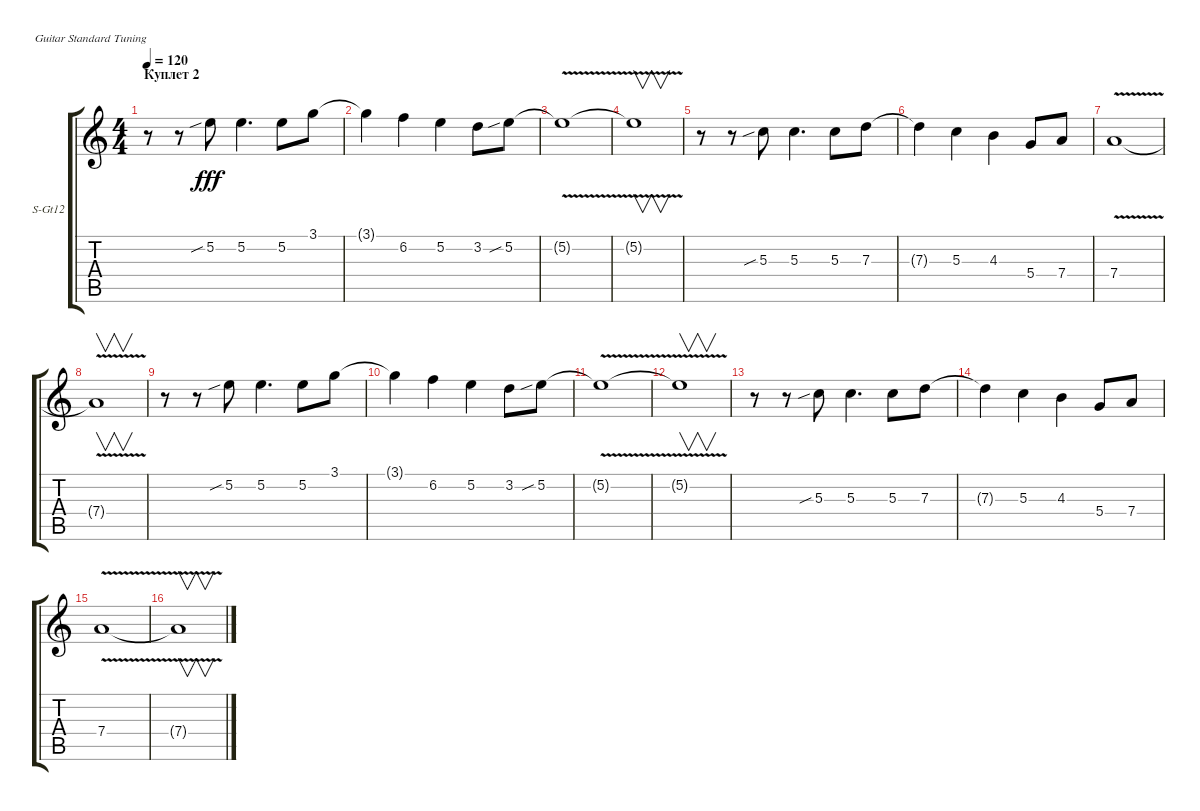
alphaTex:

\defaultSystemsLayout 4
\bracketExtendMode groupsimilarinstruments
\firstSystemTrackNameOrientation horizontal
\otherSystemsTrackNameOrientation horizontal
\track ("Vox" "S-Gt12") {instrument acousticguitarsteel}
\staff {score tabs}
\tuning (E4 B3 G3 D3 A2 E2)
\ts (4 4)
\section ("" "Куплет 2")
\tempo 120
\clef g2
\scale
0.333333
\ks c
r.8{dy fff} r.8 5.2{sib}.8 5.2.4{d} 5.2.8 3.1.8 |
\scale
0.333333 3.1{t}.4 6.2.4 5.2.4 3.2.8 5.2{sib}.8 |
\scale
0.333333 5.2{v t}.1 |
\scale
0.333333 5.2{t}.1{v} |
\scale
0.333333 r.8 r.8 5.3{sib}.8 5.3.4{d} 5.3.8 7.3.8 |
\scale
0.333333 7.3{t}.4 5.3.4 4.3.4 5.4.8 7.4.8 |
\scale
0.333333 7.4{v}.1 |
\scale
0.333333 7.4{t}.1{v} |
\scale
0.333333 r.8 r.8 5.2{sib}.8 5.2.4{d} 5.2.8 3.1.8 |
3.1{t}.4 6.2.4 5.2.4 3.2.8 5.2{sib}.8 |
5.2{v t}.1 |
5.2{t}.1{v} |
r.8 r.8 5.3{sib}.8 5.3.4{d} 5.3.8 7.3.8 |
7.3{t}.4 5.3.4 4.3.4 5.4.8 7.4.8 |
7.4{v}.1 |
7.4{t}.1{v}
